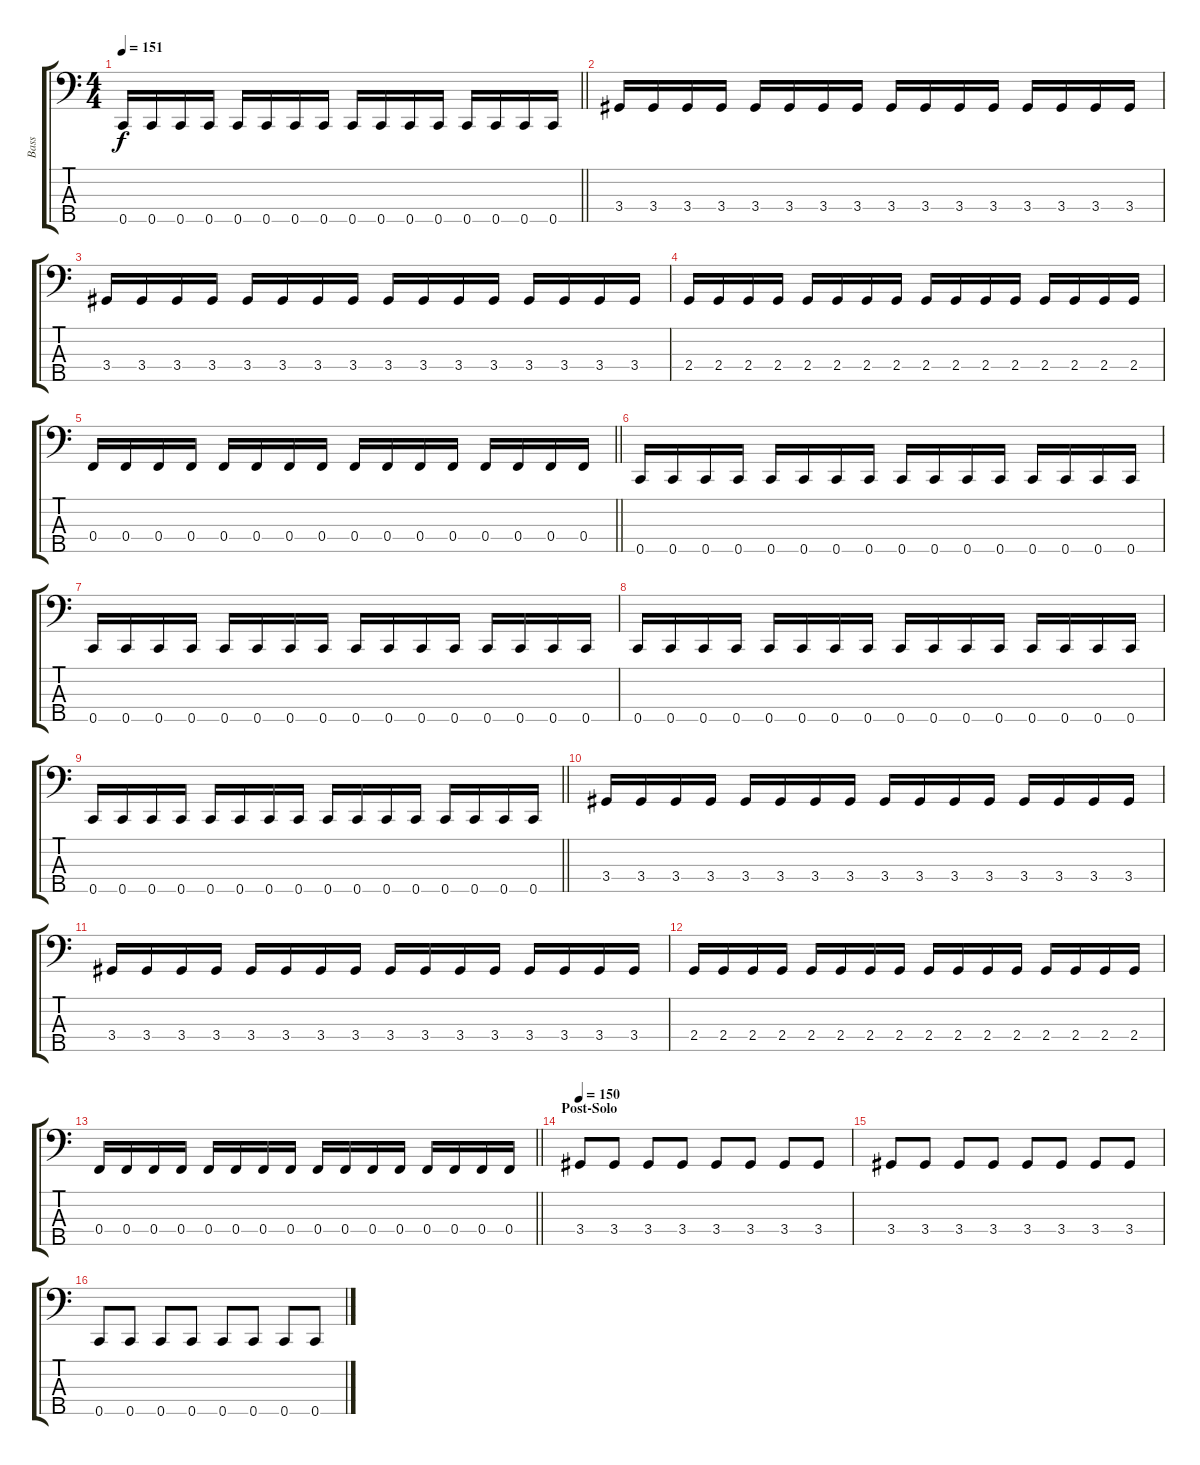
\track ("Bass" "Bass") {instrument electricbassfinger}
\staff {score tabs}
\tuning (Ab2 Eb2 Bb1 F1 C1) {hide}
\ts (4 4)
\tempo 151
\clef f4
\barLineRight lightlight
\ks c
0.5.16{dy f} 0.5.16 0.5.16 0.5.16 0.5.16 0.5.16 0.5.16 0.5.16 0.5.16 0.5.16 0.5.16 0.5.16 0.5.16 0.5.16 0.5.16 0.5.16 |
\section ("" "")
3.4.16 3.4.16 3.4.16 3.4.16 3.4.16 3.4.16 3.4.16 3.4.16 3.4.16 3.4.16 3.4.16 3.4.16 3.4.16 3.4.16 3.4.16 3.4.16 |
3.4.16 3.4.16 3.4.16 3.4.16 3.4.16 3.4.16 3.4.16 3.4.16 3.4.16 3.4.16 3.4.16 3.4.16 3.4.16 3.4.16 3.4.16 3.4.16 |
2.4.16 2.4.16 2.4.16 2.4.16 2.4.16 2.4.16 2.4.16 2.4.16 2.4.16 2.4.16 2.4.16 2.4.16 2.4.16 2.4.16 2.4.16 2.4.16 |
\barLineRight lightlight
0.4.16 0.4.16 0.4.16 0.4.16 0.4.16 0.4.16 0.4.16 0.4.16 0.4.16 0.4.16 0.4.16 0.4.16 0.4.16 0.4.16 0.4.16 0.4.16 |
\section ("" "")
0.5.16 0.5.16 0.5.16 0.5.16 0.5.16 0.5.16 0.5.16 0.5.16 0.5.16 0.5.16 0.5.16 0.5.16 0.5.16 0.5.16 0.5.16 0.5.16 |
0.5.16 0.5.16 0.5.16 0.5.16 0.5.16 0.5.16 0.5.16 0.5.16 0.5.16 0.5.16 0.5.16 0.5.16 0.5.16 0.5.16 0.5.16 0.5.16 |
0.5.16 0.5.16 0.5.16 0.5.16 0.5.16 0.5.16 0.5.16 0.5.16 0.5.16 0.5.16 0.5.16 0.5.16 0.5.16 0.5.16 0.5.16 0.5.16 |
\barLineRight lightlight
0.5.16 0.5.16 0.5.16 0.5.16 0.5.16 0.5.16 0.5.16 0.5.16 0.5.16 0.5.16 0.5.16 0.5.16 0.5.16 0.5.16 0.5.16 0.5.16 |
\section ("" "")
3.4.16 3.4.16 3.4.16 3.4.16 3.4.16 3.4.16 3.4.16 3.4.16 3.4.16 3.4.16 3.4.16 3.4.16 3.4.16 3.4.16 3.4.16 3.4.16 |
3.4.16 3.4.16 3.4.16 3.4.16 3.4.16 3.4.16 3.4.16 3.4.16 3.4.16 3.4.16 3.4.16 3.4.16 3.4.16 3.4.16 3.4.16 3.4.16 |
2.4.16 2.4.16 2.4.16 2.4.16 2.4.16 2.4.16 2.4.16 2.4.16 2.4.16 2.4.16 2.4.16 2.4.16 2.4.16 2.4.16 2.4.16 2.4.16 |
\barLineRight lightlight
0.4.16 0.4.16 0.4.16 0.4.16 0.4.16 0.4.16 0.4.16 0.4.16 0.4.16 0.4.16 0.4.16 0.4.16 0.4.16 0.4.16 0.4.16 0.4.16 |
\section ("" "Post-Solo")
\tempo 150
3.4.8 3.4.8 3.4.8 3.4.8 3.4.8 3.4.8 3.4.8 3.4.8 |
3.4.8 3.4.8 3.4.8 3.4.8 3.4.8 3.4.8 3.4.8 3.4.8 |
0.5.8 0.5.8 0.5.8 0.5.8 0.5.8 0.5.8 0.5.8 0.5.8
